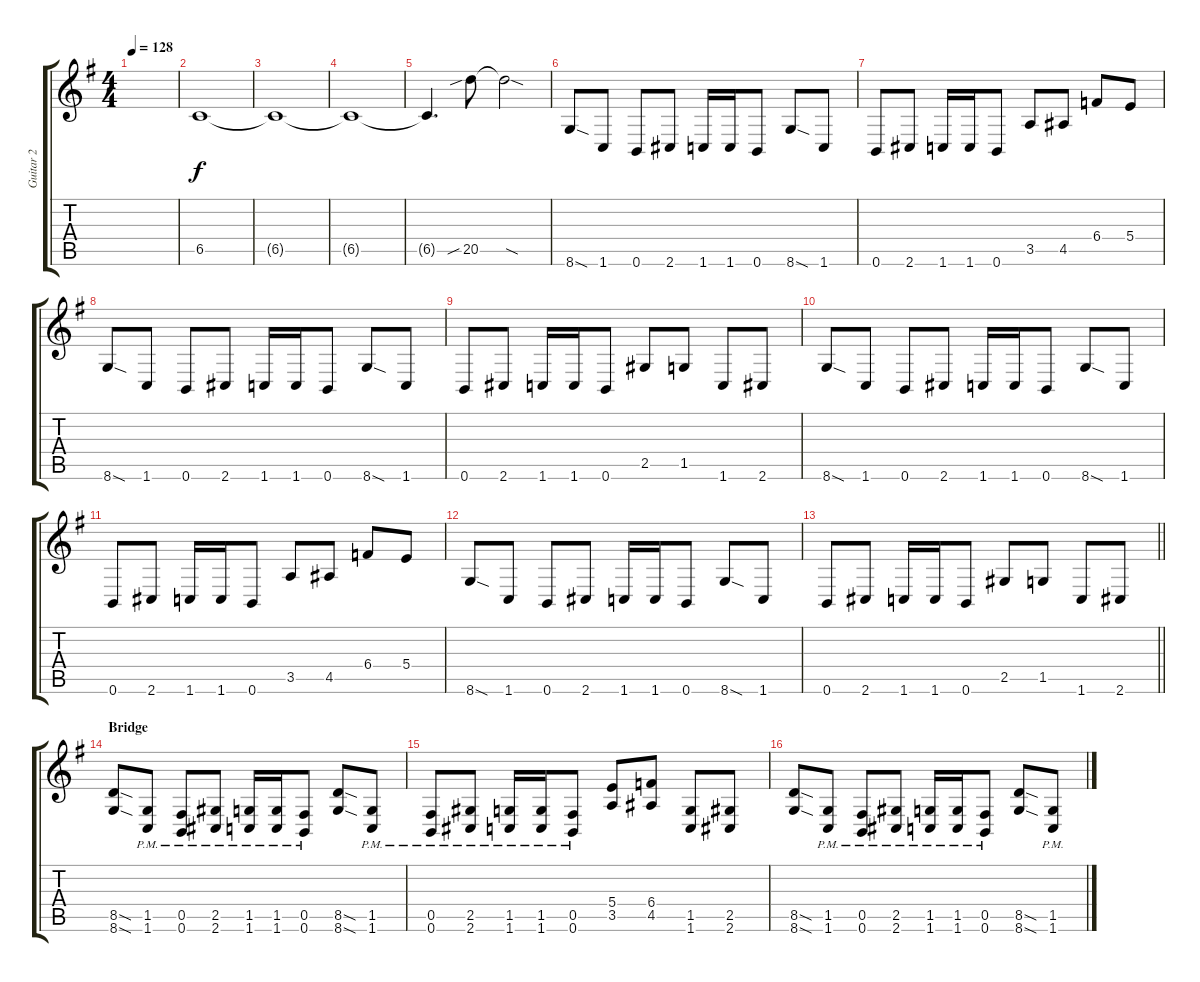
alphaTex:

\track ("Guitar 2" "Guitar 2") {instrument distortionguitar}
\staff {score tabs}
\tuning (Db4 Ab3 E3 B2 Gb2 B1) {hide}
\ts (4 4)
\tempo 128
\clef g2
\ks g
|
6.5.1 |
6.5{t}.1 |
6.5{t}.1 |
6.5{t}.4{d} 20.5{sib}.8 20.5{sod t}.2 |
8.6{sod}.8 1.6.8 0.6.8 2.6.8 1.6.16 1.6.16 0.6.8 8.6{sod}.8 1.6.8 |
0.6.8 2.6.8 1.6.16 1.6.16 0.6.8 3.5.8 4.5.8 6.4.8 5.4.8 |
8.6{sod}.8 1.6.8 0.6.8 2.6.8 1.6.16 1.6.16 0.6.8 8.6{sod}.8 1.6.8 |
0.6.8 2.6.8 1.6.16 1.6.16 0.6.8 2.5.8 1.5.8 1.6.8 2.6.8 |
8.6{sod}.8 1.6.8 0.6.8 2.6.8 1.6.16 1.6.16 0.6.8 8.6{sod}.8 1.6.8 |
0.6.8 2.6.8 1.6.16 1.6.16 0.6.8 3.5.8 4.5.8 6.4.8 5.4.8 |
8.6{sod}.8 1.6.8 0.6.8 2.6.8 1.6.16 1.6.16 0.6.8 8.6{sod}.8 1.6.8 |
\barLineRight lightlight
0.6.8 2.6.8 1.6.16 1.6.16 0.6.8 2.5.8 1.5.8 1.6.8 2.6.8 |
\section ("" "Bridge")
(8.5{sod} 8.6{sod}).8 (1.5{pm} 1.6{pm}).8 (0.5{pm} 0.6{pm}).8 (2.5{pm} 2.6{pm}).8 (1.5{pm} 1.6{pm}).16 (1.5{pm} 1.6{pm}).16 (0.5{pm} 0.6{pm}).8 (8.5{sod} 8.6{sod}).8 (1.5{pm} 1.6{pm}).8 |
(0.5{pm} 0.6{pm}).8 (2.5{pm} 2.6{pm}).8 (1.5{pm} 1.6{pm}).16 (1.5{pm} 1.6{pm}).16 (0.5{pm} 0.6{pm}).8 (5.4 3.5).8 (6.4 4.5).8 (1.5 1.6).8 (2.5 2.6).8 |
(8.5{sod} 8.6{sod}).8 (1.5{pm} 1.6{pm}).8 (0.5{pm} 0.6{pm}).8 (2.5{pm} 2.6{pm}).8 (1.5{pm} 1.6{pm}).16 (1.5{pm} 1.6{pm}).16 (0.5{pm} 0.6{pm}).8 (8.5{sod} 8.6{sod}).8 (1.5{pm} 1.6{pm}).8
